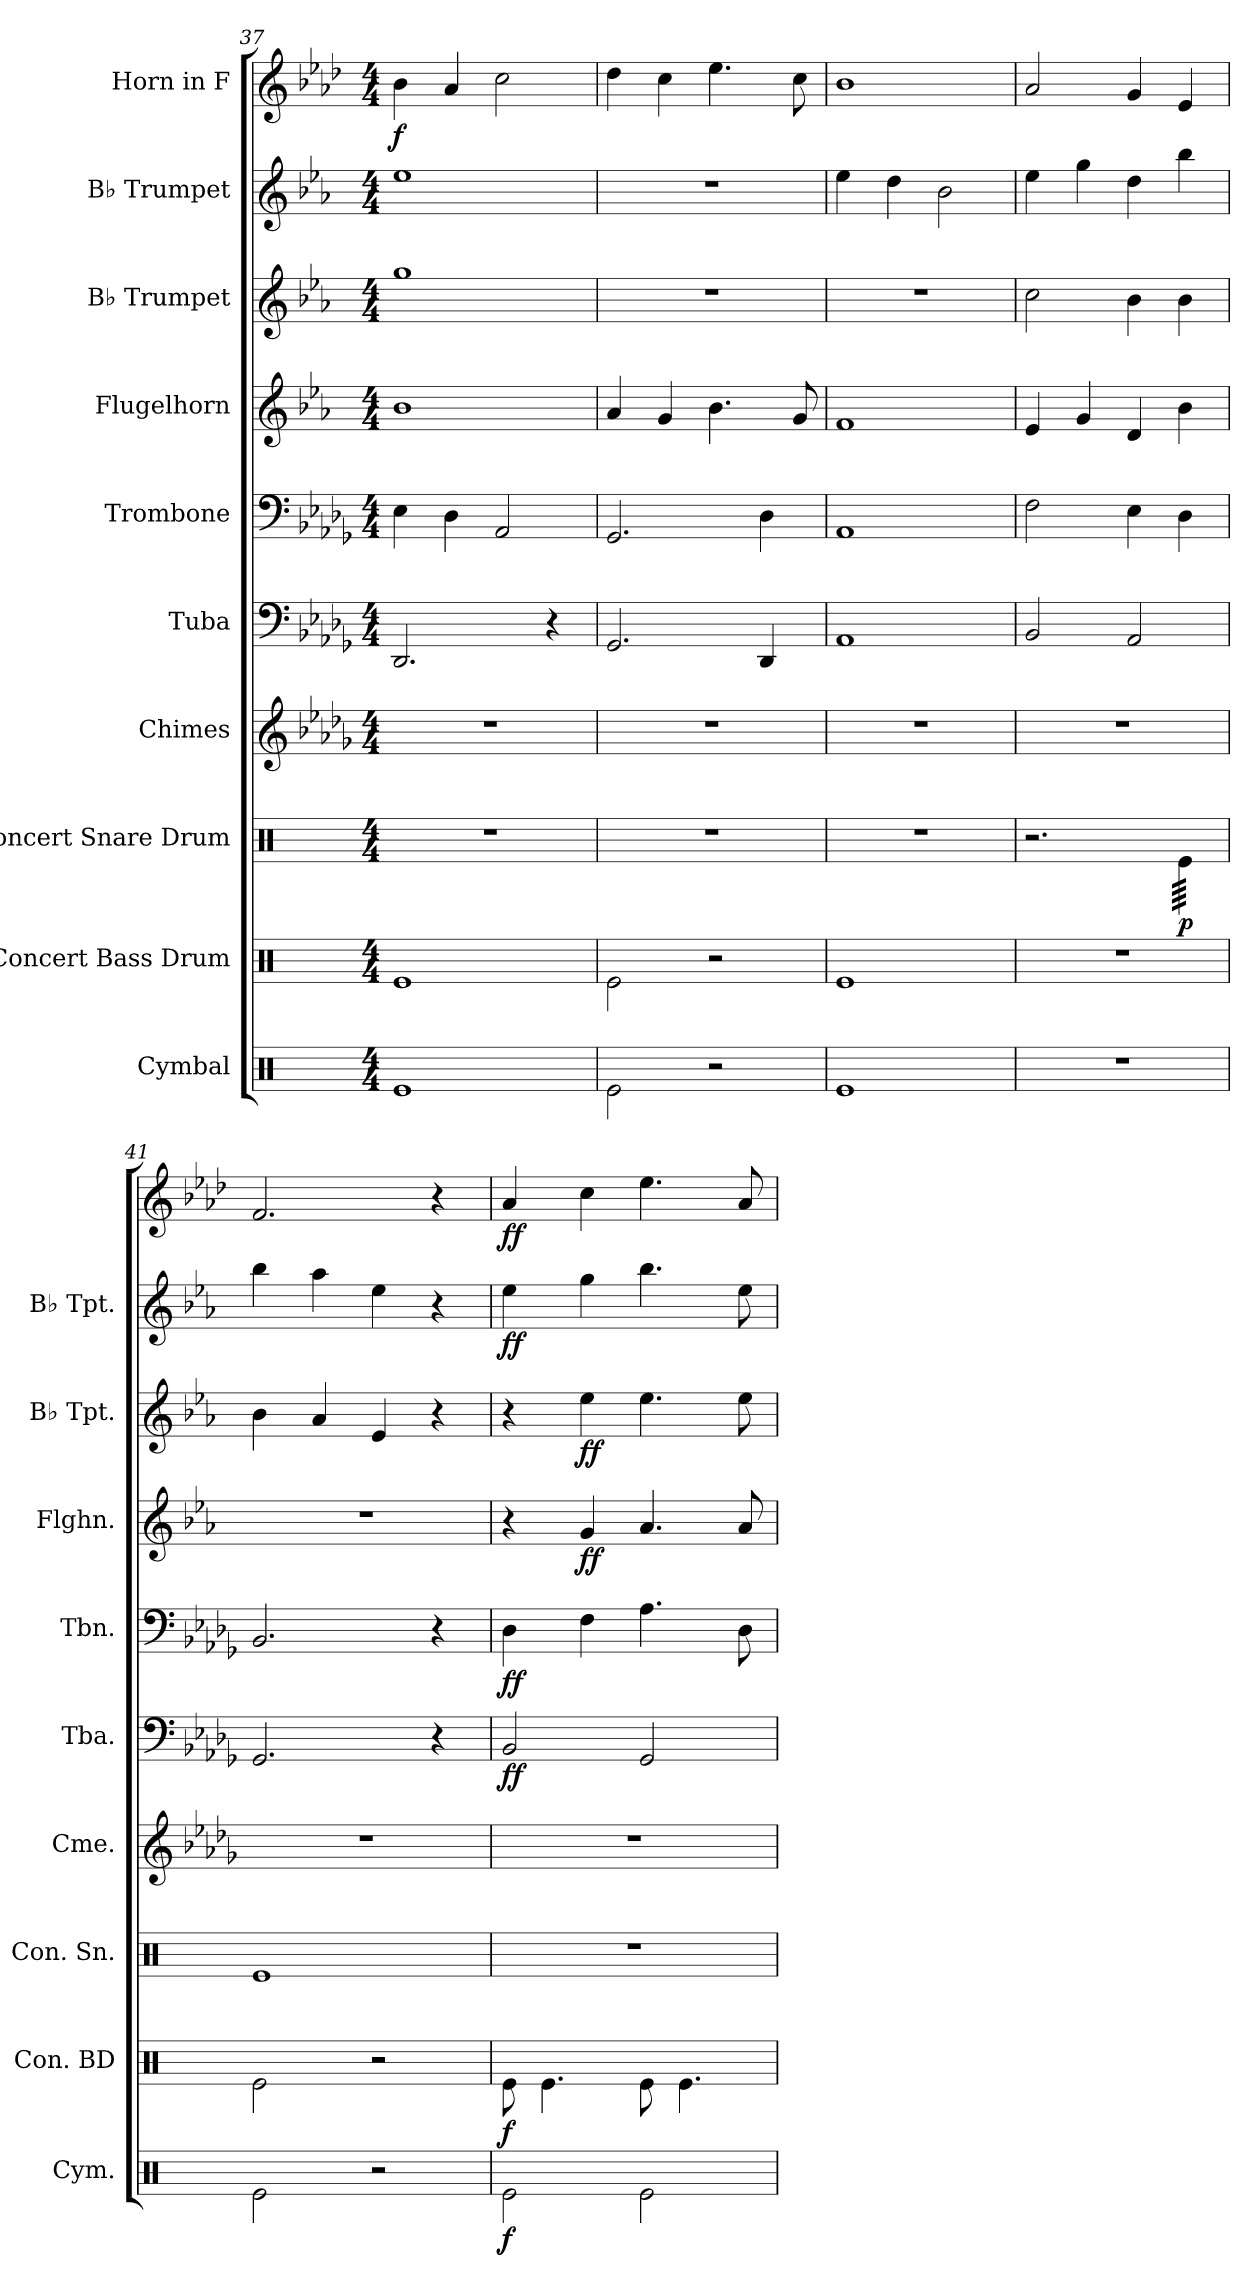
**kern	**dynam	**kern	**dynam	**kern	**dynam	**kern	**kern	**dynam	**kern	**dynam	**kern	**dynam	**kern	**dynam	**kern	**dynam	**kern	**dynam
*part10	*part10	*part9	*part9	*part8	*part8	*part7	*part6	*part6	*part5	*part5	*part4	*part4	*part3	*part3	*part2	*part2	*part1	*part1
*staff10	*staff10	*staff9	*staff9	*staff8	*staff8	*staff7	*staff6	*staff6	*staff5	*staff5	*staff4	*staff4	*staff3	*staff3	*staff2	*staff2	*staff1	*staff1
*I"Cymbal	*	*I"Concert Bass Drum	*	*I"Concert Snare Drum	*	*I"Chimes	*I"Tuba	*	*I"Trombone	*	*I"Flugelhorn	*	*I"B♭ Trumpet	*	*I"B♭ Trumpet	*	*I"Horn in F	*
*I'Cym.	*	*I'Con. BD	*	*I'Con. Sn.	*	*I'Cme.	*I'Tba.	*	*I'Tbn.	*	*I'Flghn.	*	*I'B♭ Tpt.	*	*I'B♭ Tpt.	*	*	*
*clefX	*	*clefX	*	*clefX	*	*clefG2	*clefF4	*	*clefF4	*	*clefG2	*	*clefG2	*	*clefG2	*	*clefG2	*
*	*	*	*	*	*	*	*	*	*	*	*ITrd1c2	*	*ITrd1c2	*	*ITrd1c2	*	*ITrd4c7	*
*k[]	*	*k[]	*	*k[]	*	*k[b-e-a-d-g-]	*k[b-e-a-d-g-]	*	*k[b-e-a-d-g-]	*	*k[b-e-a-d-g-]	*	*k[b-e-a-d-g-]	*	*k[b-e-a-d-g-]	*	*k[b-e-a-d-g-]	*
*M4/4	*	*M4/4	*	*M4/4	*	*M4/4	*M4/4	*	*M4/4	*	*M4/4	*	*M4/4	*	*M4/4	*	*M4/4	*
=37	=37	=37	=37	=37	=37	=37	=37	=37	=37	=37	=37	=37	=37	=37	=37	=37	=37	=37
!	!	!	!	!	!	!	!	!	!	!	!	!	!	!	!	!	!	!LO:DY:b
1Re	.	1Re	.	1r	.	1r	2.DD-/	.	4E-\	.	1a-	.	1ff	.	1dd-	.	4e-\	f
.	.	.	.	.	.	.	.	.	4D-\	.	.	.	.	.	.	.	4d-/	.
.	.	.	.	.	.	.	.	.	2AA-/	.	.	.	.	.	.	.	2f\	.
.	.	.	.	.	.	.	4r	.	.	.	.	.	.	.	.	.	.	.
=38	=38	=38	=38	=38	=38	=38	=38	=38	=38	=38	=38	=38	=38	=38	=38	=38	=38	=38
2Re\	.	2Re\	.	1r	.	1r	2.GG-/	.	2.GG-/	.	4g-/	.	1r	.	1r	.	4g-\	.
.	.	.	.	.	.	.	.	.	.	.	4f/	.	.	.	.	.	4f\	.
2r	.	2r	.	.	.	.	.	.	.	.	4.a-\	.	.	.	.	.	4.a-\	.
.	.	.	.	.	.	.	4DD-/	.	4D-\	.	.	.	.	.	.	.	.	.
.	.	.	.	.	.	.	.	.	.	.	8f/	.	.	.	.	.	8f\	.
=39	=39	=39	=39	=39	=39	=39	=39	=39	=39	=39	=39	=39	=39	=39	=39	=39	=39	=39
1Re	.	1Re	.	1r	.	1r	1AA-	.	1AA-	.	1e-	.	1r	.	4dd-\	.	1e-	.
.	.	.	.	.	.	.	.	.	.	.	.	.	.	.	4cc\	.	.	.
.	.	.	.	.	.	.	.	.	.	.	.	.	.	.	2a-\	.	.	.
=40	=40	=40	=40	=40	=40	=40	=40	=40	=40	=40	=40	=40	=40	=40	=40	=40	=40	=40
1r	.	1r	.	2.r	.	1r	2BB-/	.	2F\	.	4d-/	.	2b-\	.	4dd-\	.	2d-/	.
.	.	.	.	.	.	.	.	.	.	.	4f/	.	.	.	4ff\	.	.	.
.	.	.	.	.	.	.	2AA-/	.	4E-\	.	4c/	.	4a-\	.	4cc\	.	4c/	.
!	!	!	!	!	!LO:DY:b	!	!	!	!	!	!	!	!	!	!	!	!	!
*	*	*	*	*tremolo	*	*	*	*	*	*	*	*	*	*	*	*	*	*
.	.	.	.	64Re\LLLL	p	.	.	.	4D-\	.	4a-\	.	4a-\	.	4aa-\	.	4A-/	.
.	.	.	.	64Re\	.	.	.	.	.	.	.	.	.	.	.	.	.	.
.	.	.	.	64Re\	.	.	.	.	.	.	.	.	.	.	.	.	.	.
.	.	.	.	64Re\	.	.	.	.	.	.	.	.	.	.	.	.	.	.
.	.	.	.	64Re\	.	.	.	.	.	.	.	.	.	.	.	.	.	.
.	.	.	.	64Re\	.	.	.	.	.	.	.	.	.	.	.	.	.	.
.	.	.	.	64Re\	.	.	.	.	.	.	.	.	.	.	.	.	.	.
.	.	.	.	64Re\	.	.	.	.	.	.	.	.	.	.	.	.	.	.
.	.	.	.	64Re\	.	.	.	.	.	.	.	.	.	.	.	.	.	.
.	.	.	.	64Re\	.	.	.	.	.	.	.	.	.	.	.	.	.	.
.	.	.	.	64Re\	.	.	.	.	.	.	.	.	.	.	.	.	.	.
.	.	.	.	64Re\	.	.	.	.	.	.	.	.	.	.	.	.	.	.
.	.	.	.	64Re\	.	.	.	.	.	.	.	.	.	.	.	.	.	.
.	.	.	.	64Re\	.	.	.	.	.	.	.	.	.	.	.	.	.	.
.	.	.	.	64Re\	.	.	.	.	.	.	.	.	.	.	.	.	.	.
.	.	.	.	64Re\JJJJ	.	.	.	.	.	.	.	.	.	.	.	.	.	.
*	*	*	*	*Xtremolo	*	*	*	*	*	*	*	*	*	*	*	*	*	*
!!LO:PB:g=z
=41	=41	=41	=41	=41	=41	=41	=41	=41	=41	=41	=41	=41	=41	=41	=41	=41	=41	=41
2Re\	.	2Re\	.	1Re	.	1r	2.GG-/	.	2.BB-/	.	1r	.	4a-\	.	4aa-\	.	2.B-/	.
.	.	.	.	.	.	.	.	.	.	.	.	.	4g-/	.	4gg-\	.	.	.
2r	.	2r	.	.	.	.	.	.	.	.	.	.	4d-/	.	4dd-\	.	.	.
.	.	.	.	.	.	.	4r	.	4r	.	.	.	4r	.	4r	.	4r	.
=42	=42	=42	=42	=42	=42	=42	=42	=42	=42	=42	=42	=42	=42	=42	=42	=42	=42	=42
!	!LO:DY:b	!	!LO:DY:b	!	!	!	!	!LO:DY:b	!	!LO:DY:b	!	!	!	!	!	!LO:DY:b	!	!LO:DY:b
2Re\	f	8Re\	f	1r	.	1r	2BB-/	ff	4D-\	ff	4r	.	4r	.	4dd-\	ff	4d-/	ff
.	.	4.Re\	.	.	.	.	.	.	.	.	.	.	.	.	.	.	.	.
!	!	!	!	!	!	!	!	!	!	!	!	!LO:DY:b	!	!LO:DY:b	!	!	!	!
.	.	.	.	.	.	.	.	.	4F\	.	4f/	ff	4dd-\	ff	4ff\	.	4f\	.
2Re\	.	8Re\	.	.	.	.	2GG-/	.	4.A-\	.	4.g-/	.	4.dd-\	.	4.aa-\	.	4.a-\	.
.	.	4.Re\	.	.	.	.	.	.	.	.	.	.	.	.	.	.	.	.
.	.	.	.	.	.	.	.	.	8D-\	.	8g-/	.	8dd-\	.	8dd-\	.	8d-/	.
=	=	=	=	=	=	=	=	=	=	=	=	=	=	=	=	=	=	=
*-	*-	*-	*-	*-	*-	*-	*-	*-	*-	*-	*-	*-	*-	*-	*-	*-	*-	*-
